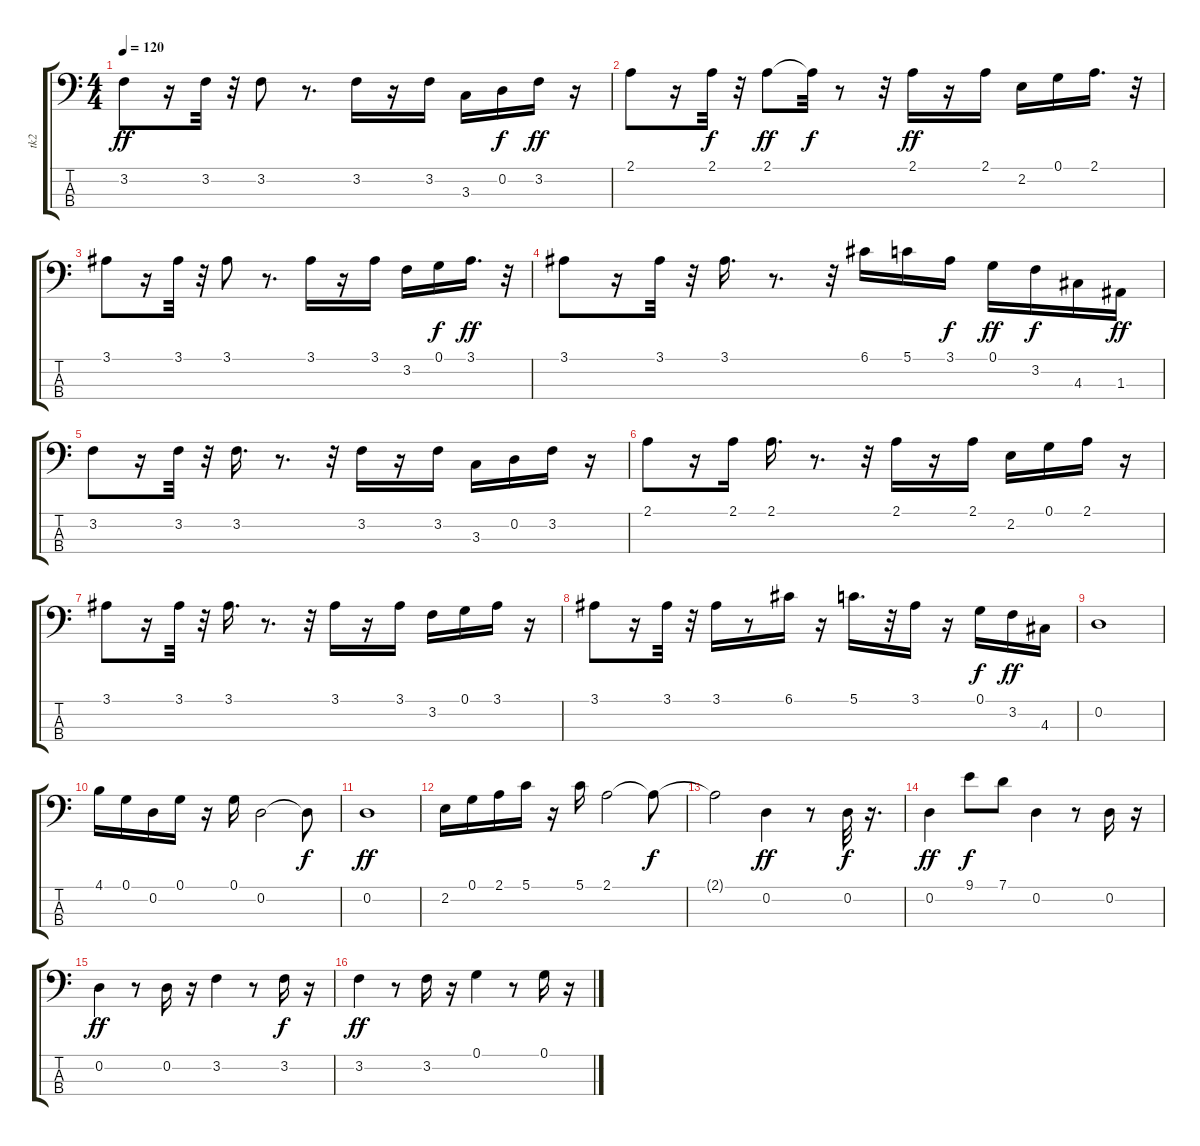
\track ("tk2" "tk2") {instrument electricbasspick}
\staff {score tabs}
\tuning (G2 D2 A1 E1) {hide}
\ts (4 4)
\tempo 120
\clef f4
\ks c
3.2.8{dy ff} r.16 3.2.32 r.32 3.2.8 r.8{d} 3.2.16 r.16 3.2.16 3.3.16 0.2.16{dy f} 3.2.16{dy ff} r.16 |
2.1.8 r.16 2.1.32{dy f} r.32 2.1.8{dy ff} 2.1{t}.32{dy f} r.8 r.32 2.1.16{dy ff} r.16 2.1.16 2.2.16 0.1.16 2.1.16{d} r.32 |
3.1.8 r.16 3.1.32 r.32 3.1.8 r.8{d} 3.1.16 r.16 3.1.16 3.2.16 0.1.16{dy f} 3.1.16{d dy ff} r.32 |
3.1.8 r.16 3.1.32 r.32 3.1.16{d} r.8{d} r.32 6.1.16 5.1.16 3.1.16{dy f} 0.1.16{dy ff} 3.2.16{dy f} 4.3.16 1.3.16{dy ff} |
3.2.8 r.16 3.2.32 r.32 3.2.16{d} r.8{d} r.32 3.2.16 r.16 3.2.16 3.3.16 0.2.16 3.2.16 r.16 |
2.1.8 r.16 2.1.16 2.1.16{d} r.8{d} r.32 2.1.16 r.16 2.1.16 2.2.16 0.1.16 2.1.16 r.16 |
3.1.8 r.16 3.1.32 r.32 3.1.16{d} r.8{d} r.32 3.1.16 r.16 3.1.16 3.2.16 0.1.16 3.1.16 r.16 |
3.1.8 r.16 3.1.32 r.32 3.1.16 r.8 6.1.16 r.16 5.1.16{d} r.32 3.1.16 r.16 0.1.16{dy f} 3.2.16{dy ff} 4.3.16 |
0.2.1 |
4.1.16 0.1.16 0.2.16 0.1.16 r.16 0.1.16 0.2.2 0.2{t}.8{dy f} |
0.2.1{dy ff} |
2.2.16 0.1.16 2.1.16 5.1.16 r.16 5.1.16 2.1.2 2.1{t}.8{dy f} |
2.1{t}.2 0.2.4{dy ff} r.8 0.2.32{dy f} r.16{d} |
0.2.4{dy ff} 9.1.8{dy f} 7.1.8 0.2.4 r.8 0.2.16 r.16 |
0.2.4{dy ff} r.8 0.2.16 r.16 3.2.4 r.8 3.2.16{dy f} r.16 |
3.2.4{dy ff} r.8 3.2.16 r.16 0.1.4 r.8 0.1.16 r.16
